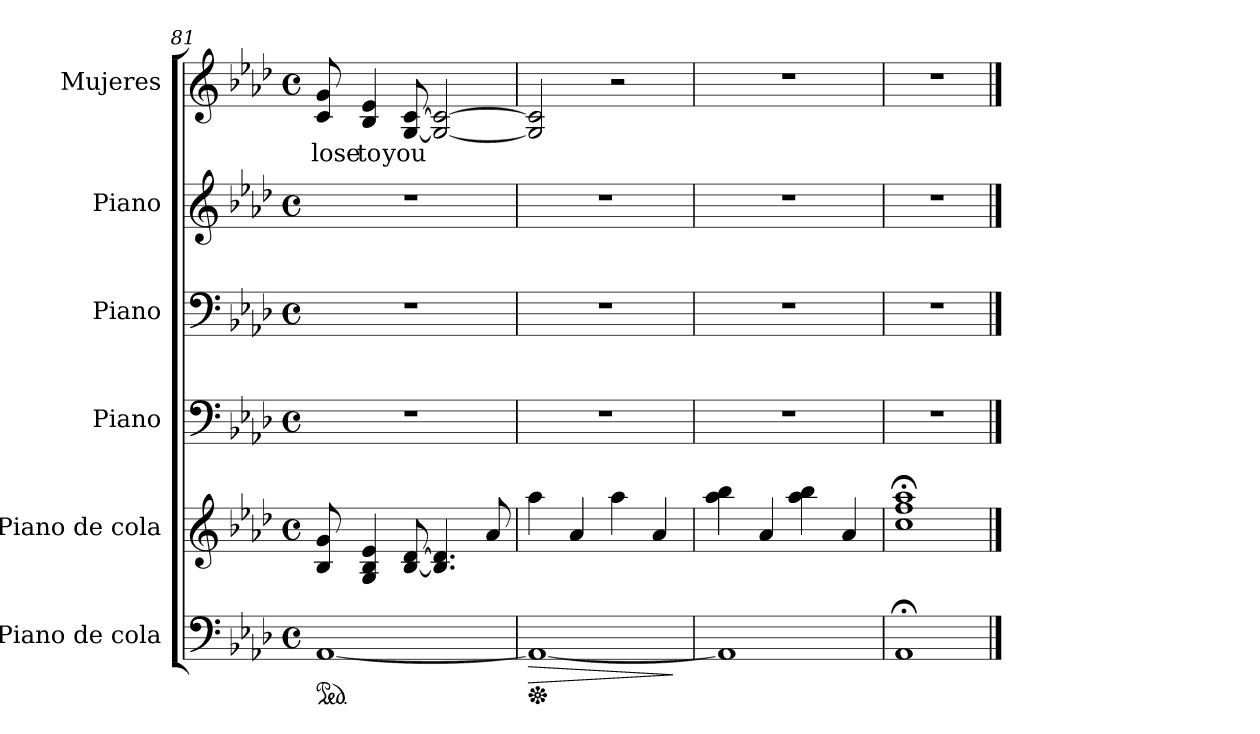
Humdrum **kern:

**kern	**dynam	**kern	**kern	**kern	**kern	**kern	**text
*part6	*part6	*part5	*part4	*part3	*part2	*part1	*part1
*staff6	*staff6	*staff5	*staff4	*staff3	*staff2	*staff1	*staff1
*I"Piano de cola	*	*I"Piano de cola	*I"Piano	*I"Piano	*I"Piano	*I"Mujeres	*
*I'Pno.	*	*I'Pno.	*I'Pno.	*I'Pno.	*I'Pno.	*	*
!!LO:LB:g=z
*clefF4	*	*clefG2	*clefF4	*clefF4	*clefG2	*clefG2	*
*k[b-e-a-d-]	*	*k[b-e-a-d-]	*k[b-e-a-d-]	*k[b-e-a-d-]	*k[b-e-a-d-]	*k[b-e-a-d-]	*
*M4/4	*	*M4/4	*M4/4	*M4/4	*M4/4	*M4/4	*
*met(c)	*	*met(c)	*met(c)	*met(c)	*met(c)	*met(c)	*
*ped	*	*	*	*	*	*	*
=81	=81	=81	=81	=81	=81	=81	=81
!	!	!	!	!	!	!	!LO:LY:b
[1AA-	.	8B-/ 8g/	1r	1r	1r	8c/ 8g/	-lose
!	!	!	!	!	!	!	!LO:LY:b
.	.	4G/ 4B-/ 4e-/	.	.	.	4B-/ 4e-/	to
!	!	!	!	!	!	!	!LO:LY:b
.	.	[8B-/ [8d-/	.	.	.	[8G/ [8c/	you
.	.	4.B-/] 4.d-/]	.	.	.	2G/_ 2c/_	.
.	.	8a-/	.	.	.	.	.
=82	=82	=82	=82	=82	=82	=82	=82
*Xped	*	*	*	*	*	*	*
!	!LO:HP:b	!	!	!	!	!	!
1AA-_	>	4aa-\	1r	1r	1r	2G/] 2c/]	.
.	.	4a-/	.	.	.	.	.
.	.	4aa-\	.	.	.	2r	.
.	.	4a-/	.	.	.	.	.
.	]	.	.	.	.	.	.
=83	=83	=83	=83	=83	=83	=83	=83
1AA-]	.	4aa-\ 4bb-\	1r	1r	1r	1r	.
.	.	4a-/	.	.	.	.	.
.	.	4aa-\ 4bb-\	.	.	.	.	.
.	.	4a-/	.	.	.	.	.
=84	=84	=84	=84	=84	=84	=84	=84
1AA-;<	.	1cc;< 1ff;< 1aa-;<	1r	1r	1r	1r	.
==	==	==	==	==	==	==	==
*-	*-	*-	*-	*-	*-	*-	*-
